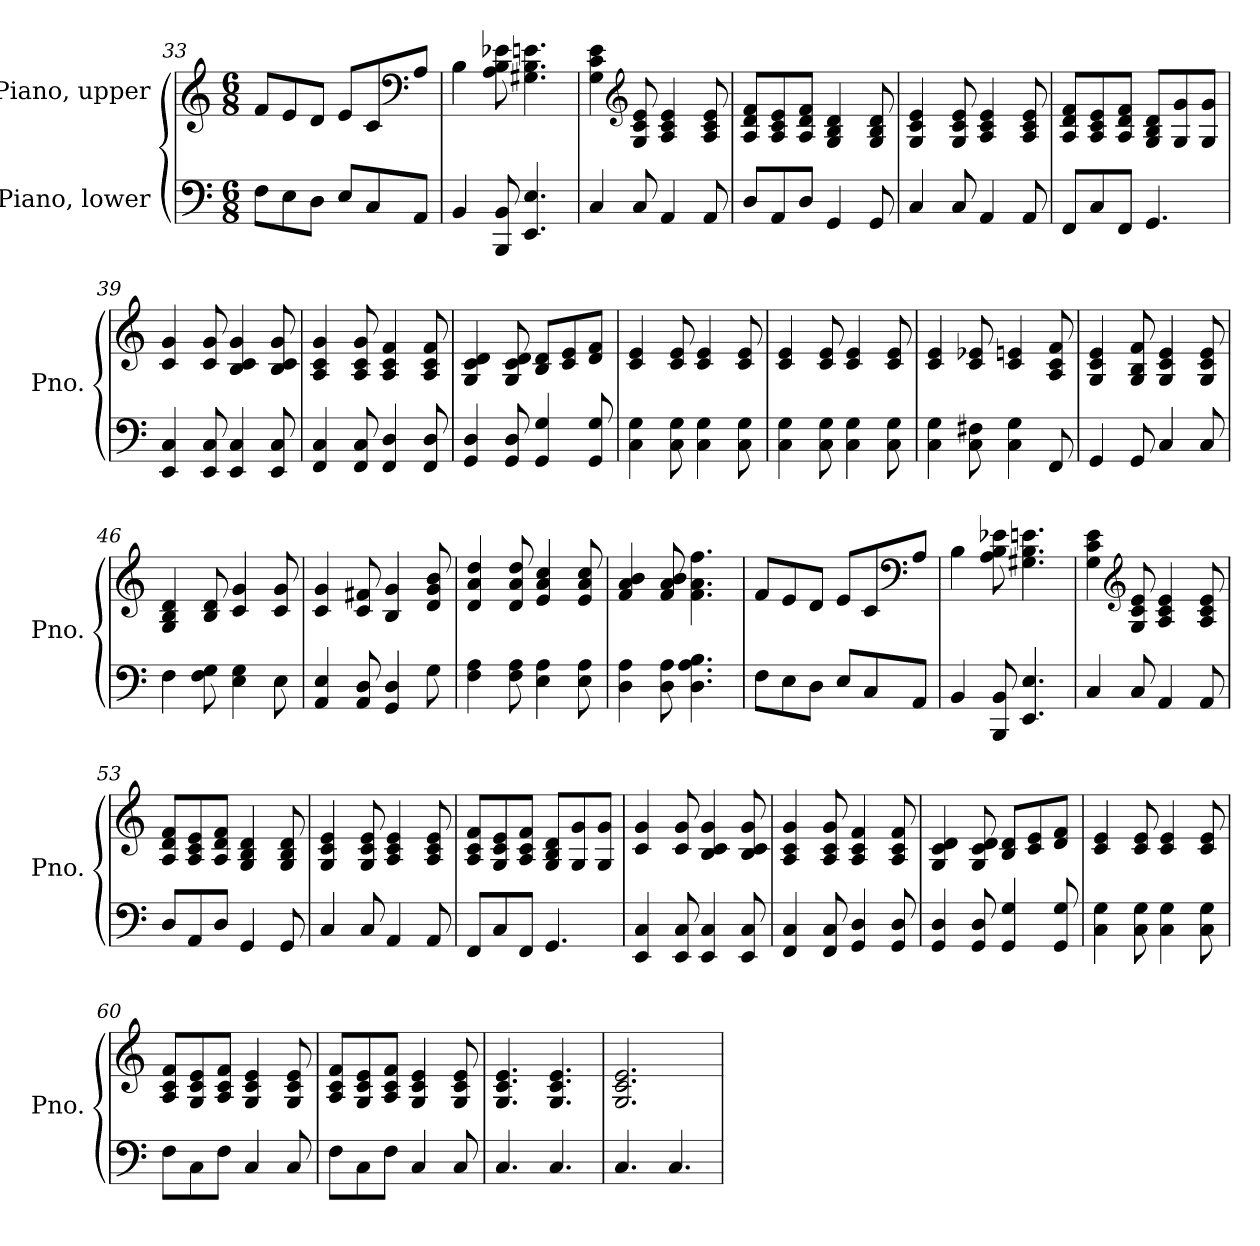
**kern	**kern
*part2	*part1
*staff2	*staff1
*I"Piano, lower	*I"Piano, upper
*I'Pno.	*I'Pno.
!!LO:PB:g=z
*clefF4	*clefG2
*k[]	*k[]
*M6/8	*M6/8
=33	=33
8F\L	8f/L
8E\	8e/
8D\J	8d/J
8E/L	8e/L
8C/	8c/
*	*clefF4
8AA/J	8A/J
=34	=34
4BB/	4B\
8BBB/ 8BB/	8A\ 8B\ 8e-X\
4.EE/ 4.E/	4.G#X\ 4.B\ 4.en\
=35	=35
4C/	4G\ 4c\ 4e\
*	*clefG2
8C/	8G/ 8c/ 8e/
4AA/	4A/ 4c/ 4e/
8AA/	8A/ 8c/ 8e/
=36	=36
8D/L	8A/ 8d/ 8f/L
8AA/	8A/ 8c/ 8e/
8D/J	8A/ 8d/ 8f/J
4GG/	4G/ 4B/ 4d/
8GG/	8G/ 8B/ 8d/
=37	=37
4C/	4G/ 4c/ 4e/
8C/	8G/ 8c/ 8e/
4AA/	4A/ 4c/ 4e/
8AA/	8A/ 8c/ 8e/
!!LO:LB:g=z
=38	=38
8FF/L	8A/ 8d/ 8f/L
8C/	8A/ 8c/ 8e/
8FF/J	8A/ 8d/ 8f/J
4.GG/	8G/ 8B/ 8d/L
.	8G/ 8g/
.	8G/ 8g/J
=39	=39
4EE/ 4C/	4c/ 4g/
8EE/ 8C/	8c/ 8g/
4EE/ 4C/	4B/ 4c/ 4g/
8EE/ 8C/	8B/ 8c/ 8g/
=40	=40
4FF/ 4C/	4A/ 4c/ 4g/
8FF/ 8C/	8A/ 8c/ 8g/
4FF/ 4D/	4A/ 4c/ 4f/
8FF/ 8D/	8A/ 8c/ 8f/
=41	=41
4GG/ 4D/	4G/ 4c/ 4d/
8GG/ 8D/	8G/ 8c/ 8d/
4GG/ 4G/	8B/ 8d/L
.	8c/ 8e/
8GG/ 8G/	8d/ 8f/J
=42	=42
4C\ 4G\	4c/ 4e/
8C\ 8G\	8c/ 8e/
4C\ 4G\	4c/ 4e/
8C\ 8G\	8c/ 8e/
!!LO:LB:g=z
=43	=43
4C\ 4G\	4c/ 4e/
8C\ 8G\	8c/ 8e/
4C\ 4G\	4c/ 4e/
8C\ 8G\	8c/ 8e/
=44	=44
4C\ 4G\	4c/ 4e/
8C\ 8F#X\	8c/ 8e-X/
4C\ 4G\	4c/ 4en/
8FF/	8A/ 8c/ 8f/
=45	=45
4GG/	4G/ 4c/ 4e/
8GG/	8G/ 8B/ 8f/
4C/	4G/ 4c/ 4e/
8C/	8G/ 8c/ 8e/
=46	=46
4F\	4G/ 4B/ 4d/
8F\ 8G\	8B/ 8d/
4E\ 4G\	4c/ 4g/
8E\	8c/ 8g/
=47	=47
4AA/ 4E/	4c/ 4g/
8AA/ 8D/	8c/ 8f#X/
4GG/ 4D/	4B/ 4g/
8G\	8d/ 8g/ 8b/
=48	=48
4F\ 4A\	4d/ 4a/ 4dd/
8F\ 8A\	8d/ 8a/ 8dd/
4E\ 4A\	4e/ 4a/ 4cc/
8E\ 8A\	8e/ 8a/ 8cc/
!!LO:LB:g=z
=49	=49
4D\ 4A\	4f/ 4a/ 4b/
8D\ 8A\	8f/ 8a/ 8b/
4.D\ 4.A\ 4.B\	4.f\ 4.a\ 4.ff\
=50	=50
8F\L	8f/L
8E\	8e/
8D\J	8d/J
8E/L	8e/L
8C/	8c/
*	*clefF4
8AA/J	8A/J
=51	=51
4BB/	4B\
8BBB/ 8BB/	8A\ 8B\ 8e-X\
4.EE/ 4.E/	4.G#X\ 4.B\ 4.en\
=52	=52
4C/	4G\ 4c\ 4e\
*	*clefG2
8C/	8G/ 8c/ 8e/
4AA/	4A/ 4c/ 4e/
8AA/	8A/ 8c/ 8e/
=53	=53
8D/L	8A/ 8d/ 8f/L
8AA/	8A/ 8c/ 8e/
8D/J	8A/ 8d/ 8f/J
4GG/	4G/ 4B/ 4d/
8GG/	8G/ 8B/ 8d/
!!LO:LB:g=z
=54	=54
4C/	4G/ 4c/ 4e/
8C/	8G/ 8c/ 8e/
4AA/	4A/ 4c/ 4e/
8AA/	8A/ 8c/ 8e/
=55	=55
8FF/L	8A/ 8c/ 8f/L
8C/	8G/ 8c/ 8e/
8FF/J	8A/ 8c/ 8f/J
4.GG/	8G/ 8B/ 8d/L
.	8G/ 8g/
.	8G/ 8g/J
=56	=56
4EE/ 4C/	4c/ 4g/
8EE/ 8C/	8c/ 8g/
4EE/ 4C/	4B/ 4c/ 4g/
8EE/ 8C/	8B/ 8c/ 8g/
=57	=57
4FF/ 4C/	4A/ 4c/ 4g/
8FF/ 8C/	8A/ 8c/ 8g/
4GG/ 4D/	4A/ 4c/ 4f/
8GG/ 8D/	8A/ 8c/ 8f/
=58	=58
4GG/ 4D/	4G/ 4c/ 4d/
8GG/ 8D/	8G/ 8c/ 8d/
4GG/ 4G/	8B/ 8d/L
.	8c/ 8e/
8GG/ 8G/	8d/ 8f/J
!!LO:LB:g=z
=59	=59
4C\ 4G\	4c/ 4e/
8C\ 8G\	8c/ 8e/
4C\ 4G\	4c/ 4e/
8C\ 8G\	8c/ 8e/
=60	=60
8F\L	8A/ 8c/ 8f/L
8C\	8G/ 8c/ 8e/
8F\J	8A/ 8c/ 8f/J
4C/	4G/ 4c/ 4e/
8C/	8G/ 8c/ 8e/
=61	=61
8F\L	8A/ 8c/ 8f/L
8C\	8G/ 8c/ 8e/
8F\J	8A/ 8c/ 8f/J
4C/	4G/ 4c/ 4e/
8C/	8G/ 8c/ 8e/
=62	=62
4.C/	4.G/ 4.c/ 4.e/
4.C/	4.G/ 4.c/ 4.e/
=63	=63
4.C/	2.G/ 2.c/ 2.e/
4.C/	.
=	=
*-	*-
